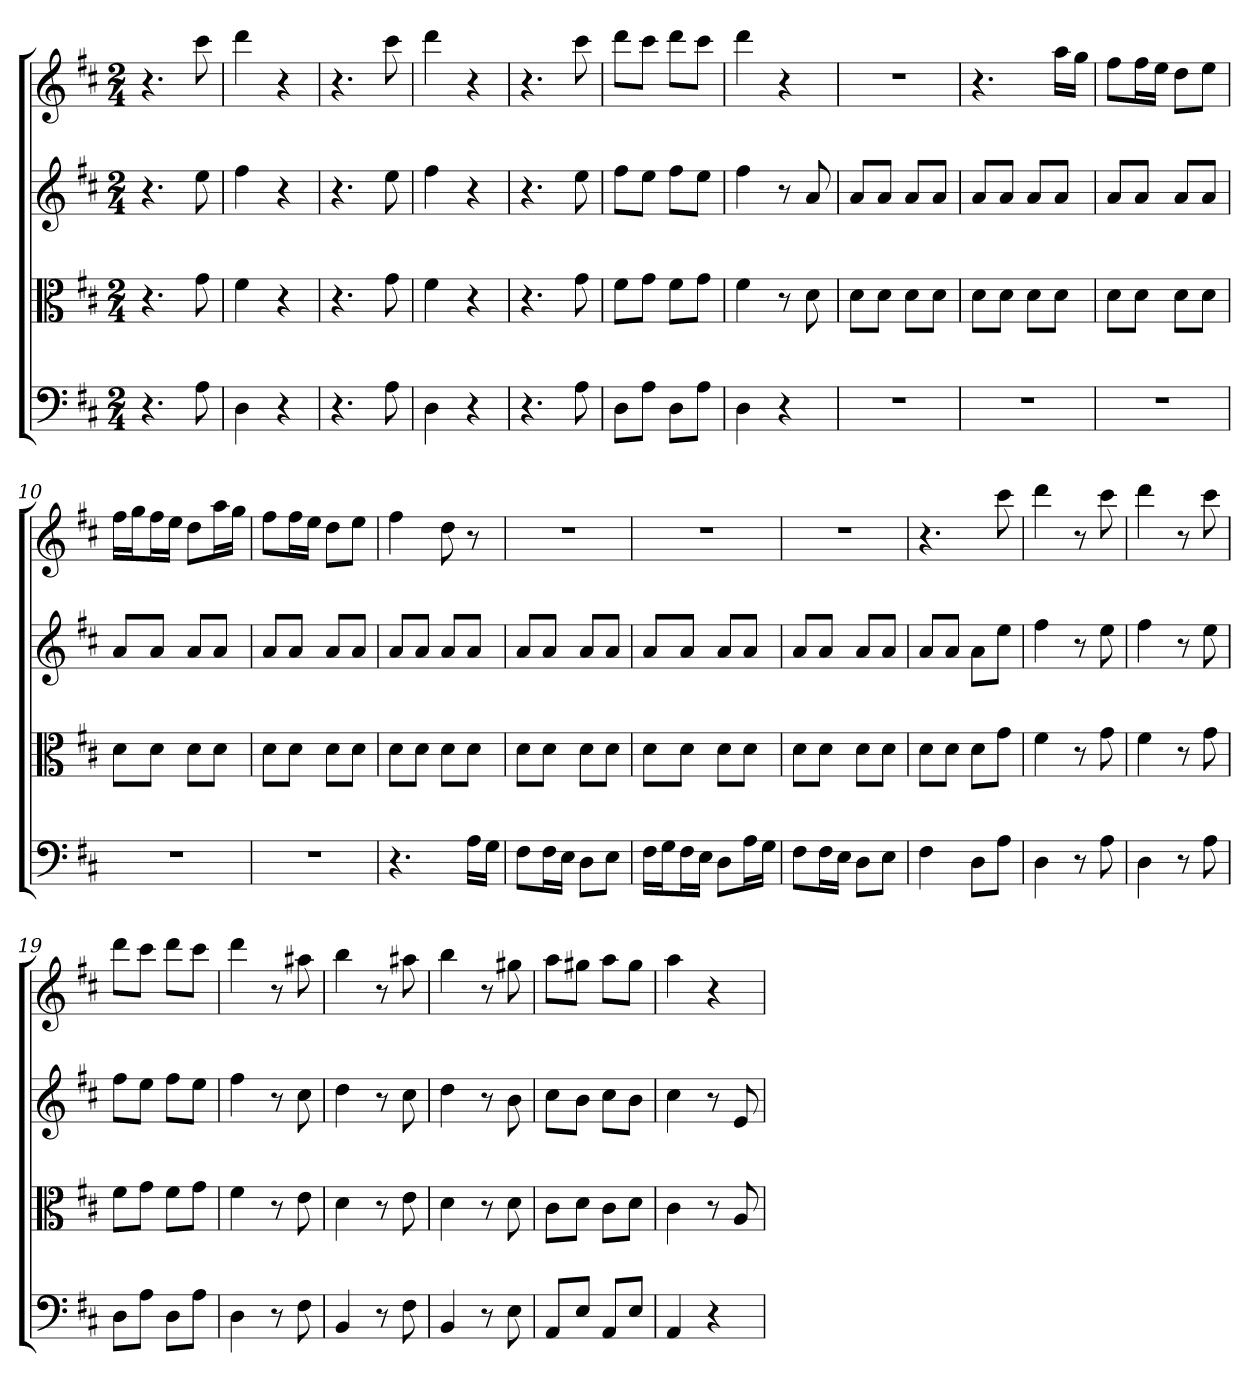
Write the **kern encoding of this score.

**kern	**kern	**kern	**kern
*part4	*part3	*part2	*part1
*staff4	*staff3	*staff2	*staff1
*clefF4	*clefC3	*	*
*k[f#c#]	*k[f#c#]	*k[f#c#]	*k[f#c#]
*D:	*D:	*D:	*D:
*M2/4	*M2/4	*M2/4	*M2/4
=	=	=	=
4.r	4.r	4.r	4.r
8A	8g	8ee	8ccc#
=1	=1	=1	=1
4D	4f#	4ff#	4ddd
4r	4r	4r	4r
=2	=2	=2	=2
4.r	4.r	4.r	4.r
8A	8g	8ee	8ccc#
=3	=3	=3	=3
4D	4f#	4ff#	4ddd
4r	4r	4r	4r
=4	=4	=4	=4
4.r	4.r	4.r	4.r
8A	8g	8ee	8ccc#
=5	=5	=5	=5
8D\L	8f#\L	8ff#L	8dddL
8A\J	8g\J	8eeJ	8ccc#J
8D\L	8f#\L	8ff#L	8dddL
8A\J	8g\J	8eeJ	8ccc#J
=6	=6	=6	=6
4D	4f#	4ff#	4ddd
4r	8r	8r	4r
.	8d	8a	.
=7	=7	=7	=7
2r	8d\L	8aL	2r
.	8d\J	8aJ	.
.	8d\L	8aL	.
.	8d\J	8aJ	.
=8	=8	=8	=8
2r	8d\L	8aL	4.r
.	8d\J	8aJ	.
.	8d\L	8aL	.
.	8d\J	8aJ	16aaLL
.	.	.	16ggJJ
=9	=9	=9	=9
2r	8d\L	8aL	8ff#L
.	8d\J	8aJ	16ff#L
.	.	.	16eeJJ
.	8d\L	8aL	8ddL
.	8d\J	8aJ	8eeJ
=10	=10	=10	=10
2r	8d\L	8aL	16ff#LL
.	.	.	16ggJ
.	8d\J	8aJ	16ff#L
.	.	.	16eeJJ
.	8d\L	8aL	8ddL
.	8d\J	8aJ	16aaL
.	.	.	16ggJJ
=11	=11	=11	=11
2r	8d\L	8aL	8ff#L
.	8d\J	8aJ	16ff#L
.	.	.	16eeJJ
.	8d\L	8aL	8ddL
.	8d\J	8aJ	8eeJ
=12	=12	=12	=12
4.r	8d\L	8aL	4ff#
.	8d\J	8aJ	.
.	8d\L	8aL	8dd
16A\LL	8d\J	8aJ	8r
16G\JJ	.	.	.
=13	=13	=13	=13
8F#\L	8d\L	8aL	2r
16F#\L	8d\J	8aJ	.
16E\JJ	.	.	.
8D\L	8d\L	8aL	.
8E\J	8d\J	8aJ	.
=14	=14	=14	=14
16F#\LL	8d\L	8aL	2r
16G\J	.	.	.
16F#\L	8d\J	8aJ	.
16E\JJ	.	.	.
8D\L	8d\L	8aL	.
16A\L	8d\J	8aJ	.
16G\JJ	.	.	.
=15	=15	=15	=15
8F#\L	8d\L	8aL	2r
16F#\L	8d\J	8aJ	.
16E\JJ	.	.	.
8D\L	8d\L	8aL	.
8E\J	8d\J	8aJ	.
=16	=16	=16	=16
4F#	8d\L	8aL	4.r
.	8d\J	8aJ	.
8D\L	8d\L	8aL	.
8A\J	8g\J	8eeJ	8ccc#
=17	=17	=17	=17
4D	4f#	4ff#	4ddd
8r	8r	8r	8r
8A	8g	8ee	8ccc#
=18	=18	=18	=18
4D	4f#	4ff#	4ddd
8r	8r	8r	8r
8A	8g	8ee	8ccc#
=19	=19	=19	=19
8D\L	8f#\L	8ff#L	8dddL
8A\J	8g\J	8eeJ	8ccc#J
8D\L	8f#\L	8ff#L	8dddL
8A\J	8g\J	8eeJ	8ccc#J
=20	=20	=20	=20
4D	4f#	4ff#	4ddd
8r	8r	8r	8r
8F#	8e	8cc#	8aa#X
=21	=21	=21	=21
4BB	4d	4dd	4bb
8r	8r	8r	8r
8F#	8e	8cc#	8aa#X
=22	=22	=22	=22
4BB	4d	4dd	4bb
8r	8r	8r	8r
8E	8d	8b	8gg#X
=23	=23	=23	=23
8AA/L	8c#\L	8cc#L	8aaL
8E/J	8d\J	8bJ	8gg#XJ
8AA/L	8c#\L	8cc#L	8aaL
8E/J	8d\J	8bJ	8gg#J
=24	=24	=24	=24
4AA	4c#	4cc#	4aa
4r	8r	8r	4r
.	8A	8e	.
=	=	=	=
*-	*-	*-	*-
